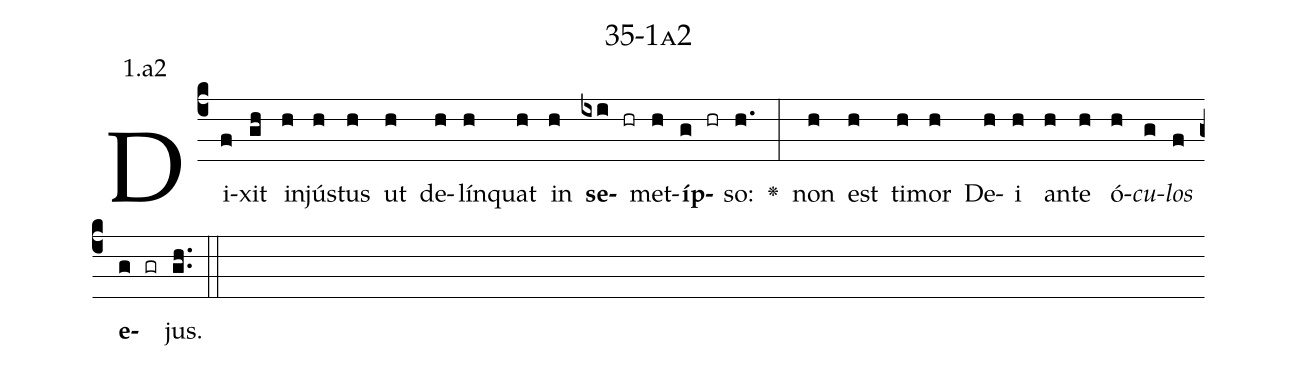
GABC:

name: 35-1a2;
annotation: 1.a2;
%%
(c4)Di(f)xit(gh) in(h)jús(h)tus(h) ut(h) de(h)lín(h)quat(h) in(h) <b>se</b>(ixi hr)met(h)<b>íp</b>(g hr)so:(h.) <v>\greheightstar</v>(:) non(h) est(h) ti(h)mor(h) De(h)i(h) an(h)te(h) ó(h)<i>cu</i>(g)<i>los</i>(f) <b>e</b>(g gr)jus.(gh..) (::)


%E(h) u(h) o(g) u(f) a(g) e.(gh..) (::)
